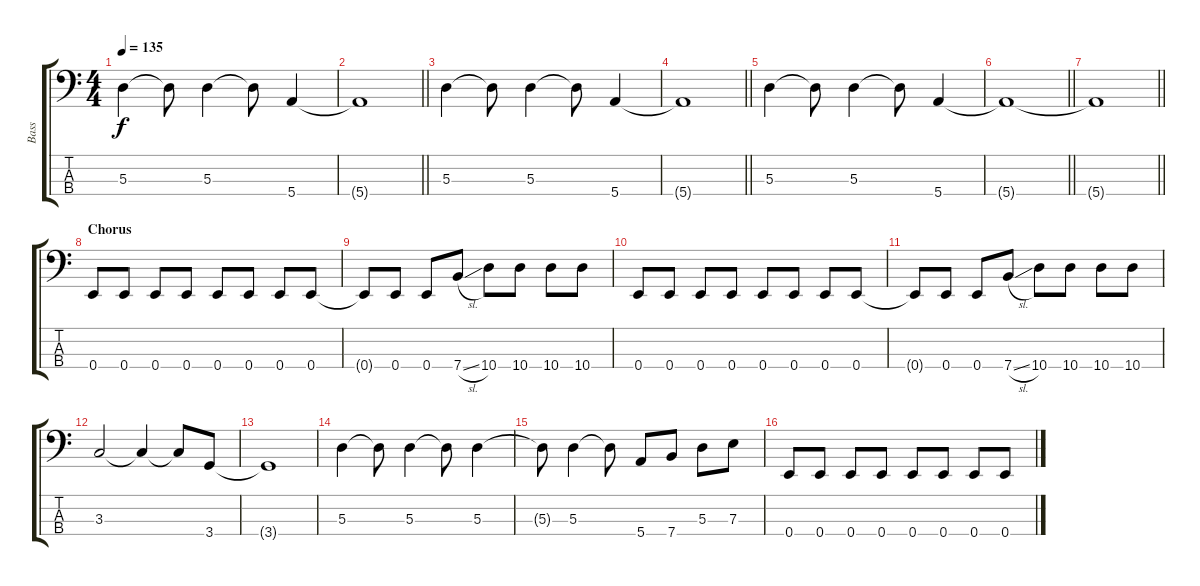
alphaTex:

\track ("Bass" "Bass") {instrument electricbassfinger}
\staff {score tabs}
\tuning (G2 D2 A1 E1) {hide}
\ts (4 4)
\tempo 135
\clef f4
\ks c
5.3.4{dy f} 5.3{t}.8 5.3.4 5.3{t}.8 5.4.4 |
\barLineRight lightlight
5.4{t}.1 |
5.3.4 5.3{t}.8 5.3.4 5.3{t}.8 5.4.4 |
\barLineRight lightlight
5.4{t}.1 |
5.3.4 5.3{t}.8 5.3.4 5.3{t}.8 5.4.4 |
\barLineRight lightlight
5.4{t}.1 |
\barLineRight lightlight
5.4{t}.1 |
\section ("" "Chorus")
0.4.8 0.4.8 0.4.8 0.4.8 0.4.8 0.4.8 0.4.8 0.4.8 |
0.4{t}.8 0.4.8 0.4.8 7.4{sl}.8 10.4.8 10.4.8 10.4.8 10.4.8 |
0.4.8 0.4.8 0.4.8 0.4.8 0.4.8 0.4.8 0.4.8 0.4.8 |
0.4{t}.8 0.4.8 0.4.8 7.4{sl}.8 10.4.8 10.4.8 10.4.8 10.4.8 |
3.3.2 3.3{t}.4 3.3{t}.8 3.4.8 |
3.4{t}.1 |
5.3.4 5.3{t}.8 5.3.4 5.3{t}.8 5.3.4 |
5.3{t}.8 5.3.4 5.3{t}.8 5.4.8 7.4.8 5.3.8 7.3.8 |
0.4.8 0.4.8 0.4.8 0.4.8 0.4.8 0.4.8 0.4.8 0.4.8
